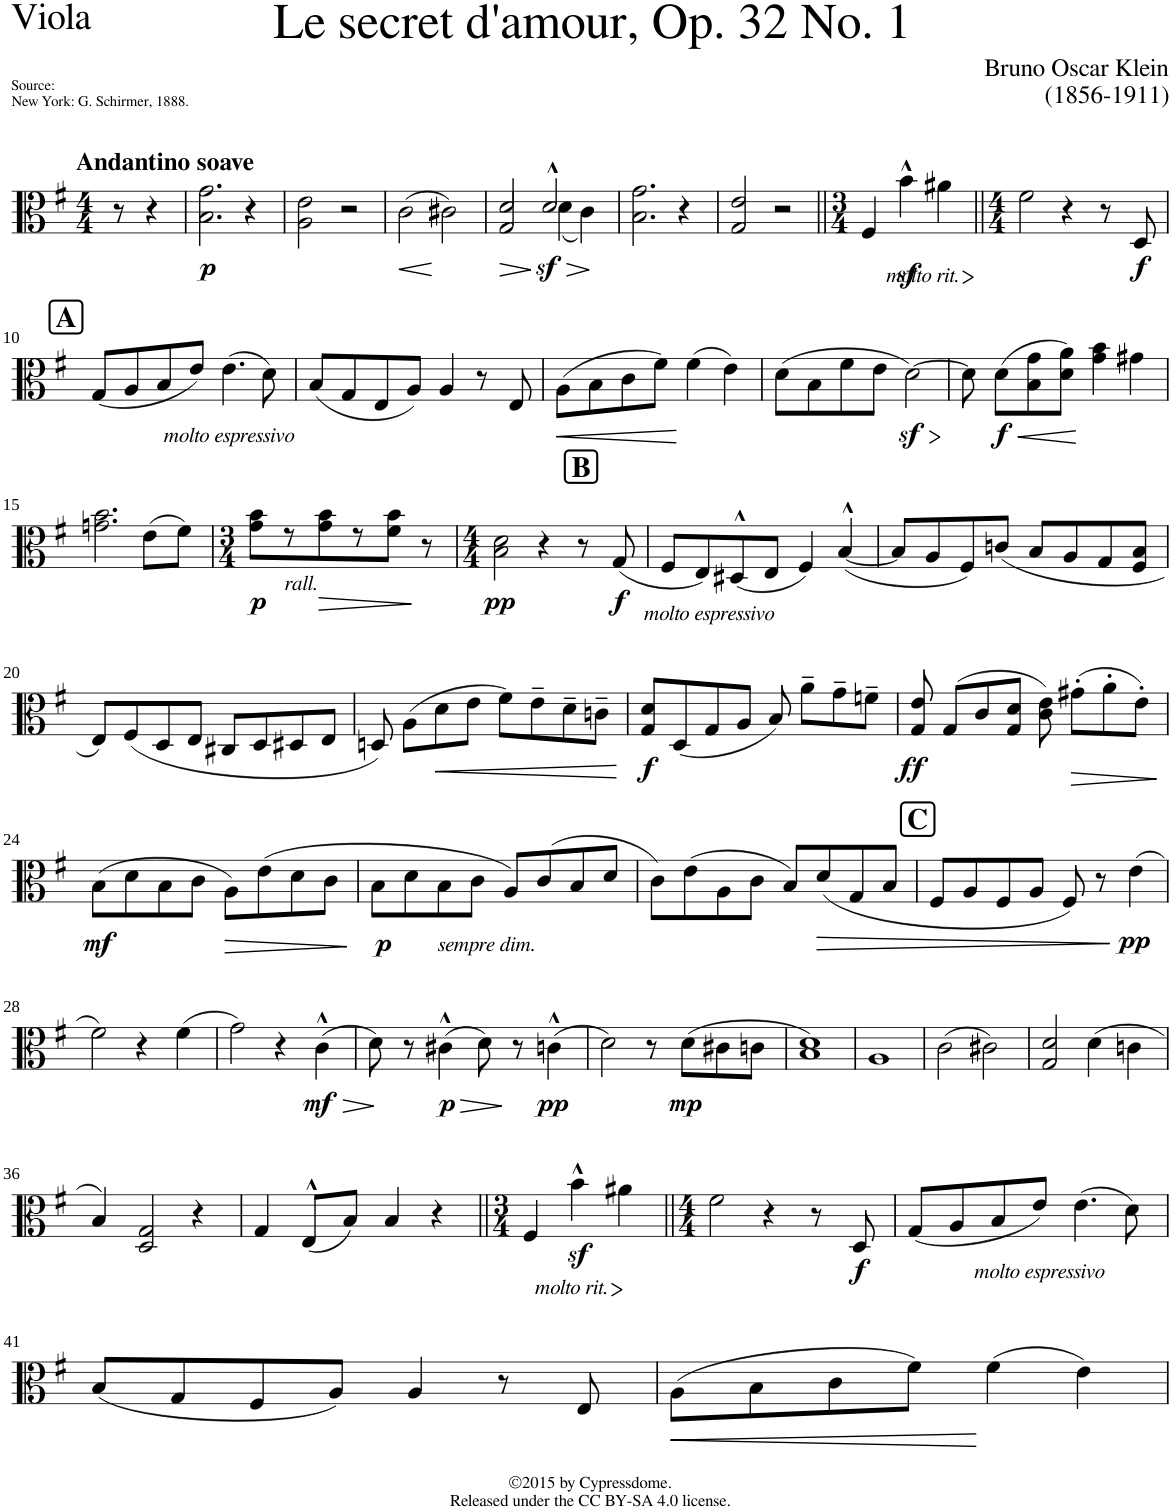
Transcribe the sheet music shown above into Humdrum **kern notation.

**kern	**dynam
*part1	*part1
*staff1	*staff1
*I"Viola	*
*I'Vla	*
*clefC3	*
*k[f#]	*
*M4/4	*
=1	=1
!LO:TX:a:B:t=Andantino soave	!
8r	.
4r	.
=2	=2
!	!LO:DY:b
2.B\ 2.g\	p
4r	.
=3	=3
2A\ 2e\	.
2r	.
=4	=4
!	!LO:HP:b
(2c\	<
2c#X\)	[
=5	=5
!	!LO:HP:b
*^	*
2d/	2G/	>
!	!	!LO:HP:n=1:b
!	!	!LO:DY:n=1:b
2d^^/	(4d\	] > sf
.	4c\)	.
*v	*v	*
.	]
=6	=6
2.B\ 2.g\	.
4r	.
=7	=7
2G/ 2e/	.
2r	.
=8||	=8||
*M3/4	*
4F#/	.
!	!LO:HP:b
!	!LO:DY:n=1:b
4bz<^^\	> other-dynamics
4a#X\	.
.	]
=9||	=9||
*M4/4	*
2f#\	.
4r	.
8r	.
!	!LO:DY:b
8D/	f
!!LO:LB:g=z
!!LO:REH:place=s1:a:B:cj:fs=14:t=A
=10	=10
(8G/L	.
8A/	.
8B/	.
8e/J)	.
!	!LO:DY:b
(4.e\	other-dynamics
8d\)	.
=11	=11
(8B/L	.
8G/	.
8E/	.
8A/J)	.
4A/	.
8r	.
8E/	.
=12	=12
!	!LO:HP:b
(8A\L	<
8B\	.
8c\	.
8f#\J)	.
(4f#\	[
4e\)	.
=13	=13
(8d\L	.
8B\	.
8f#\	.
8e\J	.
!	!LO:HP:b
[2dz<\)	>
.	]
=14	=14
8d\]	.
!	!LO:HP:b
!	!LO:DY:n=1:b
(8d\L	< f
8B\ 8g\	.
8d\ 8a\J)	.
4g\ 4b\	[
4g#X\	.
!!LO:LB:g=z
=15	=15
2.gn\ 2.b\	.
(8e\L	.
8f#\J)	.
=16	=16
*M3/4	*
!	!LO:DY:b
8g\ 8b\L	p
!	!LO:DY:b
8r	other-dynamics
!	!LO:HP:b
8g\ 8b\	>
8r	.
8f#\ 8b\J	.
8r	]
=17	=17
*M4/4	*
!	!LO:DY:b
2B\ 2d\	pp
4r	.
8r	.
!	!LO:DY:b
(8G/	f
!!LO:REH:place=s1:a:B:cj:fs=14:t=B
=18	=18
8F#/L	.
!	!LO:DY:b
8E/)	other-dynamics
(8D#X^^/	.
8E/J	.
4F#/)	.
([4B^^/	.
=19	=19
8B/L]	.
8A/	.
8F#/)	.
(8cn/J	.
8B/L	.
8A/	.
8G/	.
8F#/ 8B/J	.
!!LO:LB:g=z
=20	=20
8E/L)	.
(8F#/	.
8D/	.
8E/J	.
8C#X/L	.
8D/	.
8D#X/	.
8E/J	.
=21	=21
8Dn/)	.
(8A\L	.
!	!LO:HP:b
8d\	<
8e\J	.
8f#\L)	.
8e~\	.
8d~\	.
8cn~\J	.
.	[
=22	=22
!	!LO:DY:b
8G/ 8d/L	f
(8D/	.
8G/	.
8A/J	.
8B/)	.
8a~\L	.
8g~\	.
8fn~\J	.
=23	=23
!	!LO:DY:b
8G/ 8e/	ff
(8G/L	.
8c/	.
8G/ 8d/J	.
8c\ 8e\)	.
!	!LO:HP:b
(8g#X'\L	>
8a'\	.
8e'\J)	.
.	]
!!LO:LB:g=z
=24	=24
!	!LO:DY:b
(8B\L	mf
8d\	.
8B\	.
8c\J	.
!	!LO:HP:b
8A\L)	>
(8e\	.
8d\	.
8c\J	.
.	]
=25	=25
!	!LO:DY:b
8B\L	p
8d\	.
8B\	.
!	!LO:DY:b
8c\J	other-dynamics
8A/L)	.
(8c/	.
8B/	.
8d/J	.
=26	=26
8c\L)	.
(8e\	.
8A\	.
8c\J	.
8B/L)	.
!	!LO:HP:b
(8d/	>
8G/	.
8B/J	.
!!LO:REH:place=s1:a:B:cj:fs=14:t=C
=27	=27
8F#/L	.
8A/	.
8F#/	.
8A/J	.
8F#/)	.
8r	.
!	!LO:DY:n=1:b
(4e\	] pp
!!LO:LB:g=z
=28	=28
2f#\)	.
4r	.
(4f#\	.
=29	=29
2g\)	.
4r	.
!	!LO:HP:b
!	!LO:DY:n=1:b
(4c^^\	> mf
=30	=30
8d\)	.
8r	]
!	!LO:HP:b
!	!LO:DY:n=1:b
(4c#X^^\	> p
8d\)	.
8r	.
!	!LO:DY:n=2:b
(4cn^^\	] pp
=31	=31
2d\)	.
8r	.
!	!LO:DY:b
(8d\L	mp
8c#X\	.
8cn\J	.
=32	=32
1B 1d)	.
=33	=33
1A	.
=34	=34
(2c\	.
2c#X\)	.
=35	=35
2G/ 2d/	.
(4d\	.
4cn\	.
!!LO:LB:g=z
=36	=36
4B/)	.
2D/ 2G/	.
4r	.
=37	=37
4G/	.
(8E^^/L	.
8B/J)	.
4B/	.
4r	.
=38||	=38||
*M3/4	*
4F#/	.
!	!LO:HP:b
!	!LO:DY:n=1:b
4bz<^^\	> other-dynamics
4a#X\	]
=39||	=39||
*M4/4	*
2f#\	.
4r	.
8r	.
!	!LO:DY:b
8D/	f
=40	=40
(8G/L	.
8A/	.
8B/	.
!	!LO:DY:b
8e/J)	other-dynamics
(4.e\	.
8d\)	.
!!LO:LB:g=z
=41	=41
(8B/L	.
8G/	.
8F#/	.
8A/J)	.
4A/	.
8r	.
8E/	.
=42	=42
!	!LO:HP:b
(8A\L	<
8B\	.
8c\	.
8f#\J)	.
(4f#\	[
4e\)	.
=	=
*-	*-
